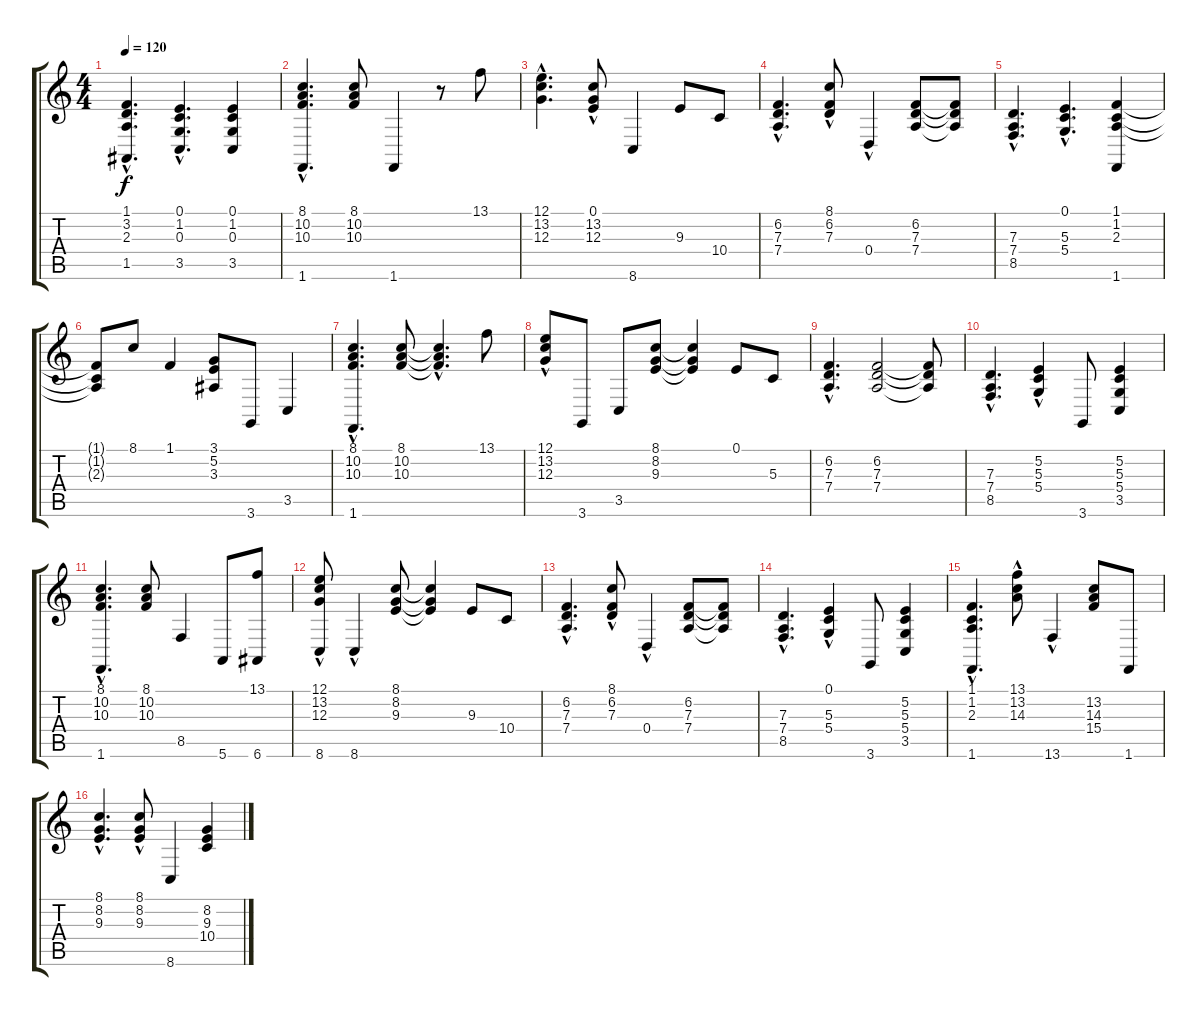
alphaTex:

\track "" {instrument acousticgrandpiano}
\staff {score tabs}
\tuning (E4 B3 G3 D3 A2 E2) {hide}
\ts (4 4)
\tempo 120
\clef g2
\ks c
(1.1{hac} 3.2{hac} 2.3{hac} 1.5{hac}).4{d dy f} (0.1{hac} 1.2{hac} 0.3{hac} 3.5{hac}).4{d} (0.1 1.2 0.3 3.5).4 |
(8.1{hac} 10.2{hac} 10.3{hac} 1.6).4{d} (8.1 10.2 10.3).8 1.6.4 r.8 13.1.8 |
(12.1{hac} 13.2{hac} 12.3{hac}).4{d} (0.1{hac} 13.2{hac} 12.3{hac}).8 8.6.4 9.3.8 10.4.8 |
(6.2{hac} 7.3{hac} 7.4{hac}).4{d} (8.1{hac} 6.2{hac} 7.3{hac}).8 0.4{hac}.4 (6.2 7.3 7.4).8 (6.2{t} 7.3{t} 7.4{t}).8 |
(7.3{hac} 7.4{hac} 8.5{hac}).4{d} (0.1{hac} 5.3{hac} 5.4{hac}).4{d} (1.1 1.2 2.3 1.6).4 |
(1.1{t} 1.2{t} 2.3{t}).8 8.1.8 1.1.4 (3.1 5.2 3.3).8 3.6.8 3.5.4 |
(8.1{hac} 10.2{hac} 10.3{hac} 1.6).4{d} (8.1 10.2 10.3).8 (8.1{hac t} 10.2{hac t} 10.3{hac t}).4{d} 13.1.8 |
(12.1{hac} 13.2{hac} 12.3{hac}).8 3.6.8 3.5.8 (8.1 8.2 9.3).8 (8.1{t} 8.2{t} 9.3{t}).4 0.1.8 5.3.8 |
(6.2{hac} 7.3{hac} 7.4{hac}).4{d} (6.2 7.3 7.4).2 (6.2{t} 7.3{t} 7.4{t}).8 |
(7.3{hac} 7.4{hac} 8.5{hac}).4{d} (5.2{hac} 5.3{hac} 5.4{hac}).4 3.6.8 (5.2 5.3 5.4 3.5).4 |
(8.1{hac} 10.2{hac} 10.3{hac} 1.6).4{d} (8.1 10.2 10.3).8 8.5.4 5.6.8 (13.1 6.6).8 |
(12.1{hac} 13.2{hac} 12.3{hac} 8.6).8 8.6{hac}.4 (8.1 8.2 9.3).8 (8.1{t} 8.2{t} 9.3{t}).4 9.3.8 10.4.8 |
(6.2{hac} 7.3{hac} 7.4{hac}).4{d} (8.1{hac} 6.2{hac} 7.3{hac}).8 0.4{hac}.4 (6.2 7.3 7.4).8 (6.2{t} 7.3{t} 7.4{t}).8 |
(7.3{hac} 7.4{hac} 8.5{hac}).4{d} (0.1{hac} 5.3{hac} 5.4{hac}).4 3.6.8 (5.2 5.3 5.4 3.5).4 |
(1.1{hac} 1.2{hac} 2.3{hac} 1.6).4{d} (13.1{hac} 13.2{hac} 14.3{hac}).8 13.6{hac}.4 (13.2 14.3 15.4).8 1.6.8 |
(8.1{hac} 8.2{hac} 9.3{hac}).4{d} (8.1{hac} 8.2{hac} 9.3{hac}).8 8.6.4 (8.2 9.3 10.4).4
